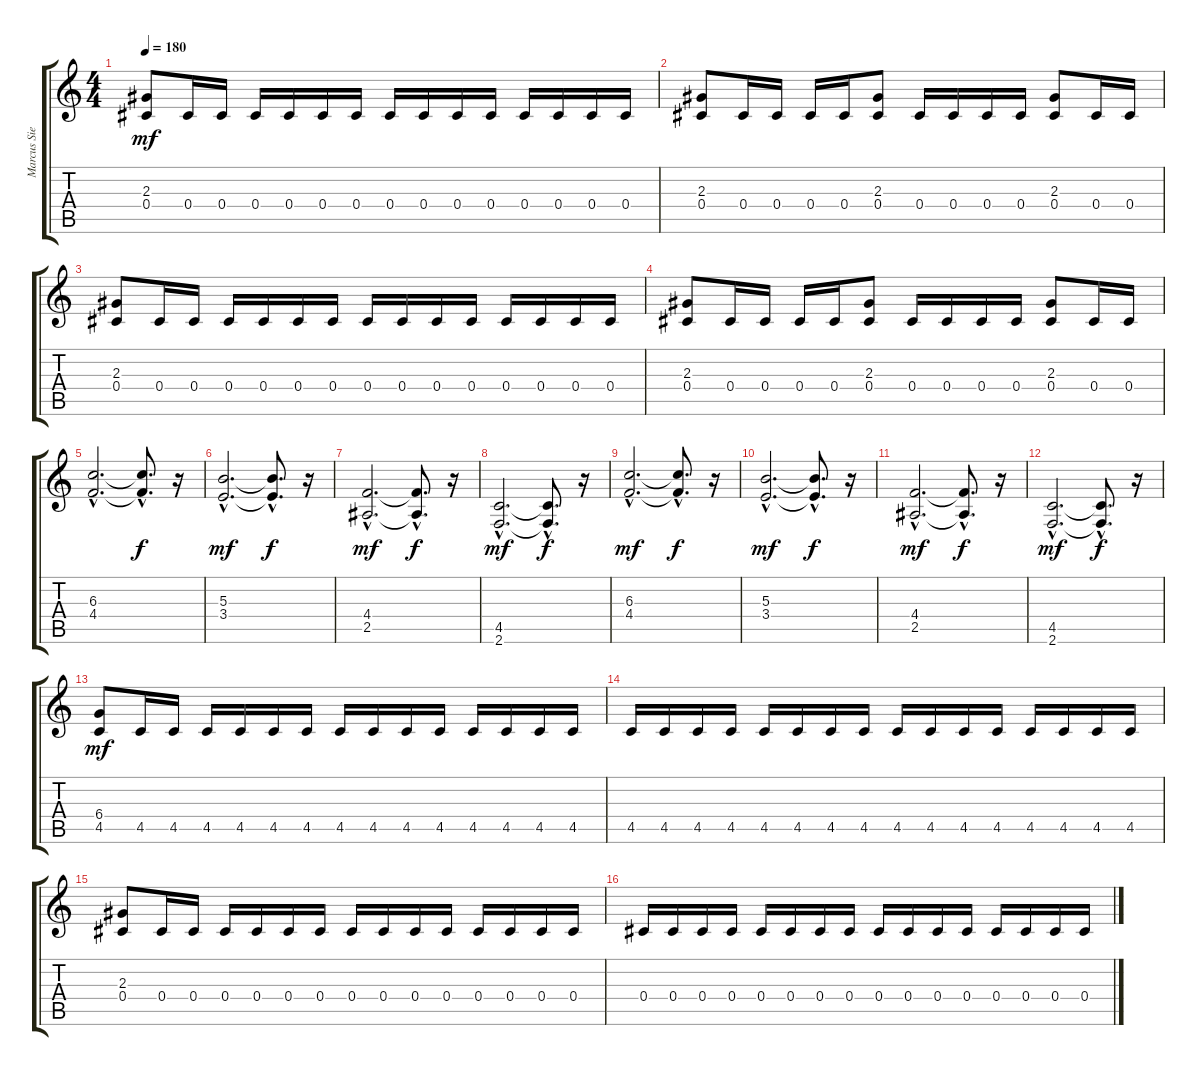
\track ("Marcus Siepen" "Marcus Sie") {instrument distortionguitar}
\staff {score tabs}
\tuning (Eb4 Bb3 Gb3 Db3 Ab2 Eb2) {hide}
\ts (4 4)
\tempo 180
\clef g2
\ks c
(2.3 0.4).8{dy mf} 0.4.16 0.4.16 0.4.16 0.4.16 0.4.16 0.4.16 0.4.16 0.4.16 0.4.16 0.4.16 0.4.16 0.4.16 0.4.16 0.4.16 |
(2.3 0.4).8 0.4.16 0.4.16 0.4.16 0.4.16 (2.3 0.4).8 0.4.16 0.4.16 0.4.16 0.4.16 (2.3 0.4).8 0.4.16 0.4.16 |
(2.3 0.4).8 0.4.16 0.4.16 0.4.16 0.4.16 0.4.16 0.4.16 0.4.16 0.4.16 0.4.16 0.4.16 0.4.16 0.4.16 0.4.16 0.4.16 |
(2.3 0.4).8 0.4.16 0.4.16 0.4.16 0.4.16 (2.3 0.4).8 0.4.16 0.4.16 0.4.16 0.4.16 (2.3 0.4).8 0.4.16 0.4.16 |
(6.3{hac} 4.4{hac}).2{d} (6.3{hac t} 4.4{hac t}).8{d dy f} r.16 |
(5.3{hac} 3.4{hac}).2{d dy mf} (5.3{hac t} 3.4{hac t}).8{d dy f} r.16 |
(4.4{hac} 2.5{hac}).2{d dy mf} (4.4{hac t} 2.5{hac t}).8{d dy f} r.16 |
(4.5{hac} 2.6{hac}).2{d dy mf} (4.5{hac t} 2.6{hac t}).8{d dy f} r.16 |
(6.3{hac} 4.4{hac}).2{d dy mf} (6.3{hac t} 4.4{hac t}).8{d dy f} r.16 |
(5.3{hac} 3.4{hac}).2{d dy mf} (5.3{hac t} 3.4{hac t}).8{d dy f} r.16 |
(4.4{hac} 2.5{hac}).2{d dy mf} (4.4{hac t} 2.5{hac t}).8{d dy f} r.16 |
(4.5{hac} 2.6{hac}).2{d dy mf} (4.5{hac t} 2.6{hac t}).8{d dy f} r.16 |
(6.4 4.5).8{dy mf} 4.5.16 4.5.16 4.5.16 4.5.16 4.5.16 4.5.16 4.5.16 4.5.16 4.5.16 4.5.16 4.5.16 4.5.16 4.5.16 4.5.16 |
4.5.16 4.5.16 4.5.16 4.5.16 4.5.16 4.5.16 4.5.16 4.5.16 4.5.16 4.5.16 4.5.16 4.5.16 4.5.16 4.5.16 4.5.16 4.5.16 |
(2.3 0.4).8 0.4.16 0.4.16 0.4.16 0.4.16 0.4.16 0.4.16 0.4.16 0.4.16 0.4.16 0.4.16 0.4.16 0.4.16 0.4.16 0.4.16 |
0.4.16 0.4.16 0.4.16 0.4.16 0.4.16 0.4.16 0.4.16 0.4.16 0.4.16 0.4.16 0.4.16 0.4.16 0.4.16 0.4.16 0.4.16 0.4.16
